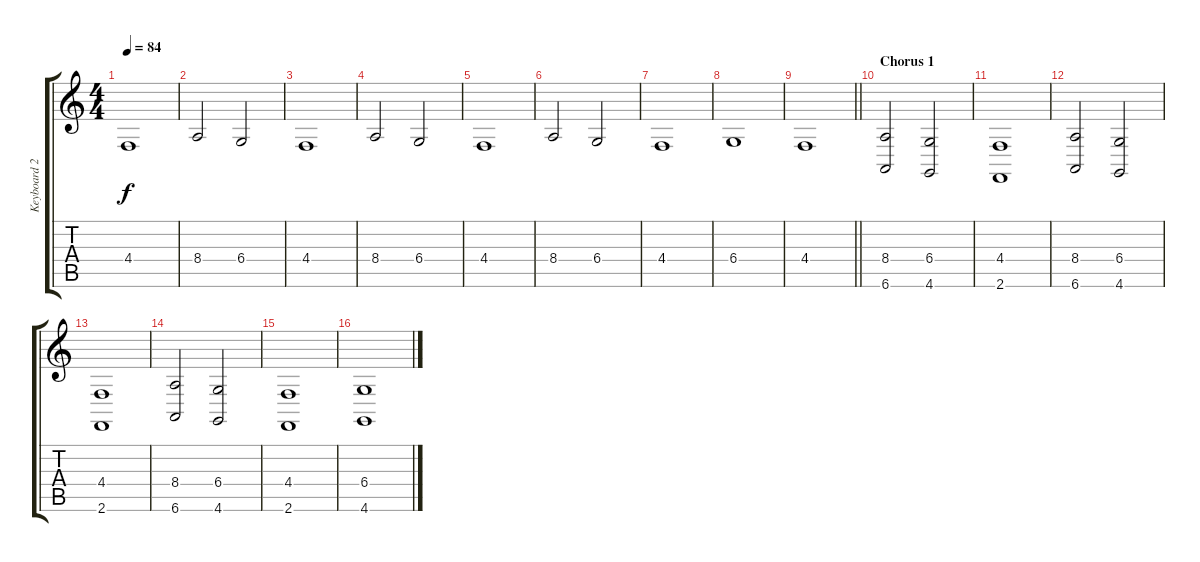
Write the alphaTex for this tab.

\track ("Keyboard 2" "Keyboard 2") {instrument stringensemble1}
\staff {score tabs}
\tuning (Eb4 Bb3 Gb3 Db3 Ab2 Eb2) {hide}
\ts (4 4)
\tempo 84
\clef g2
\ks c
4.4.1{dy f} |
8.4.2 6.4.2 |
4.4.1 |
8.4.2 6.4.2 |
4.4.1 |
8.4.2 6.4.2 |
4.4.1 |
6.4.1 |
\barLineRight lightlight
4.4.1 |
\section ("" "Chorus 1")
(8.4 6.6).2 (6.4 4.6).2 |
(4.4 2.6).1 |
(8.4 6.6).2 (6.4 4.6).2 |
(4.4 2.6).1 |
(8.4 6.6).2 (6.4 4.6).2 |
(4.4 2.6).1 |
(6.4 4.6).1
